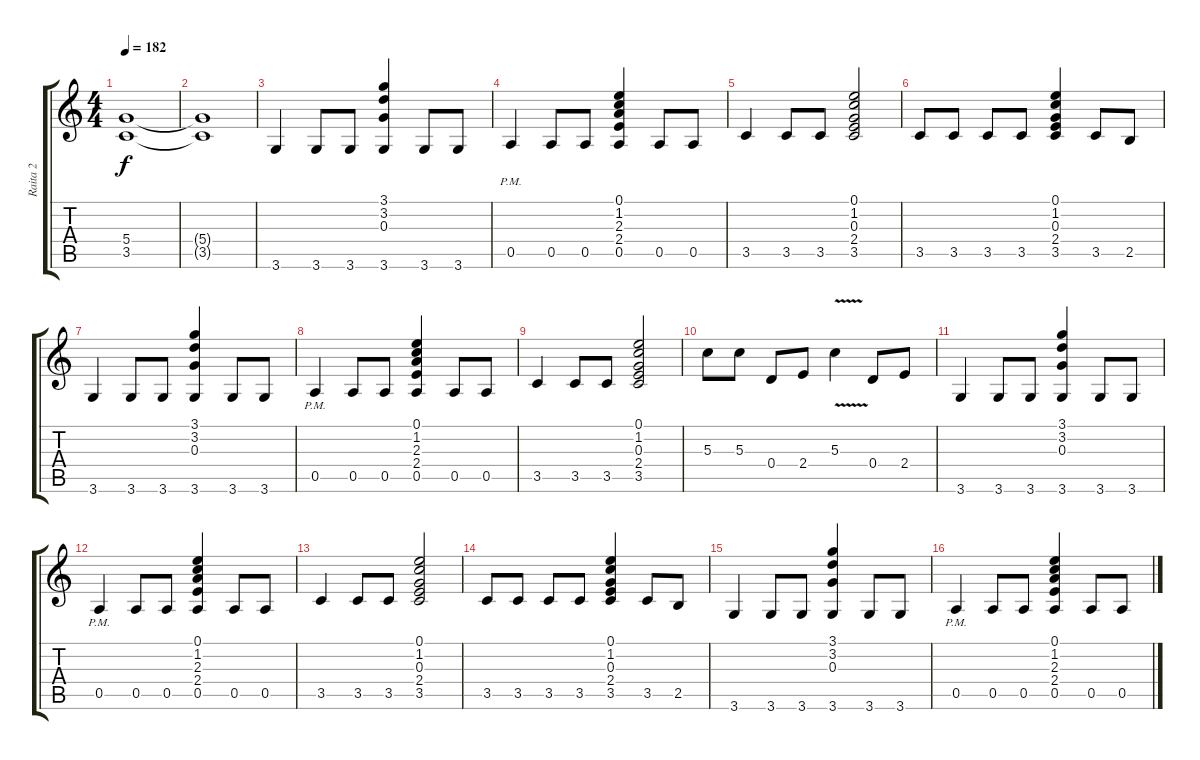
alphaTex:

\track ("Raita 2" "Raita 2") {instrument distortionguitar}
\staff {score tabs}
\tuning (E4 B3 G3 D3 A2 E2) {hide}
\ts (4 4)
\tempo 182
\clef g2
\ks c
(5.4 3.5).1{dy f} |
(5.4{t} 3.5{t}).1 |
3.6.4 3.6.8 3.6.8 (3.1 3.2 0.3 3.6).4 3.6.8 3.6.8 |
0.5{pm}.4 0.5.8 0.5.8 (0.1 1.2 2.3 2.4 0.5).4 0.5.8 0.5.8 |
3.5.4 3.5.8 3.5.8 (0.1 1.2 0.3 2.4 3.5).2 |
3.5.8 3.5.8 3.5.8 3.5.8 (0.1 1.2 0.3 2.4 3.5).4 3.5.8 2.5.8 |
3.6.4 3.6.8 3.6.8 (3.1 3.2 0.3 3.6).4 3.6.8 3.6.8 |
0.5{pm}.4 0.5.8 0.5.8 (0.1 1.2 2.3 2.4 0.5).4 0.5.8 0.5.8 |
3.5.4 3.5.8 3.5.8 (0.1 1.2 0.3 2.4 3.5).2 |
5.3.8 5.3.8 0.4.8 2.4.8 5.3{v}.4 0.4.8 2.4.8 |
3.6.4 3.6.8 3.6.8 (3.1 3.2 0.3 3.6).4 3.6.8 3.6.8 |
0.5{pm}.4 0.5.8 0.5.8 (0.1 1.2 2.3 2.4 0.5).4 0.5.8 0.5.8 |
3.5.4 3.5.8 3.5.8 (0.1 1.2 0.3 2.4 3.5).2 |
3.5.8 3.5.8 3.5.8 3.5.8 (0.1 1.2 0.3 2.4 3.5).4 3.5.8 2.5.8 |
3.6.4 3.6.8 3.6.8 (3.1 3.2 0.3 3.6).4 3.6.8 3.6.8 |
0.5{pm}.4 0.5.8 0.5.8 (0.1 1.2 2.3 2.4 0.5).4 0.5.8 0.5.8
